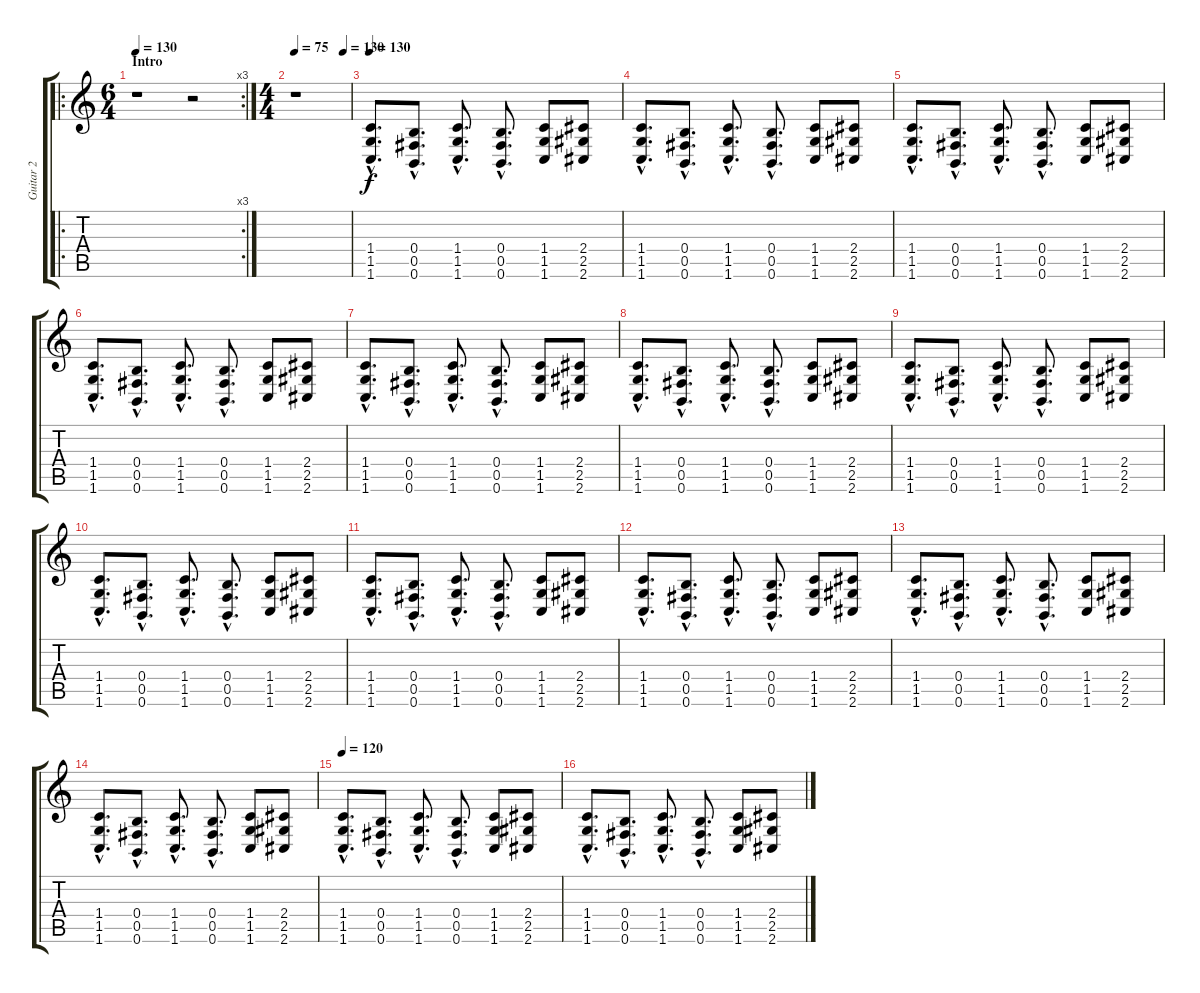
\track ("Guitar 2" "Guitar 2") {instrument distortionguitar}
\staff {score tabs}
\tuning (Db4 Ab3 E3 B2 Gb2 B1) {hide}
\ro
\rc 3
\ts (6 4)
\section ("" "Intro")
\tempo 130
\tempo 100
\tempo 130
\clef g2
\ks c
r.1{dy f instrument distortionguitar} r.2 |
\ts (4 4)
\tempo 75
\tempo (130 0.875)
r.1 |
\tempo 130
(1.4{hac} 1.5{hac} 1.6{hac}).8{d} (0.4{hac} 0.5{hac} 0.6{hac}).8{d} (1.4{hac} 1.5{hac} 1.6{hac}).8{d} (0.4{hac} 0.5{hac} 0.6{hac}).8{d} (1.4 1.5 1.6).8 (2.4 2.5 2.6).8 |
(1.4{hac} 1.5{hac} 1.6{hac}).8{d} (0.4{hac} 0.5{hac} 0.6{hac}).8{d} (1.4{hac} 1.5{hac} 1.6{hac}).8{d} (0.4{hac} 0.5{hac} 0.6{hac}).8{d} (1.4 1.5 1.6).8 (2.4 2.5 2.6).8 |
(1.4{hac} 1.5{hac} 1.6{hac}).8{d} (0.4{hac} 0.5{hac} 0.6{hac}).8{d} (1.4{hac} 1.5{hac} 1.6{hac}).8{d} (0.4{hac} 0.5{hac} 0.6{hac}).8{d} (1.4 1.5 1.6).8 (2.4 2.5 2.6).8 |
(1.4{hac} 1.5{hac} 1.6{hac}).8{d} (0.4{hac} 0.5{hac} 0.6{hac}).8{d} (1.4{hac} 1.5{hac} 1.6{hac}).8{d} (0.4{hac} 0.5{hac} 0.6{hac}).8{d} (1.4 1.5 1.6).8 (2.4 2.5 2.6).8 |
(1.4{hac} 1.5{hac} 1.6{hac}).8{d} (0.4{hac} 0.5{hac} 0.6{hac}).8{d} (1.4{hac} 1.5{hac} 1.6{hac}).8{d} (0.4{hac} 0.5{hac} 0.6{hac}).8{d} (1.4 1.5 1.6).8 (2.4 2.5 2.6).8 |
(1.4{hac} 1.5{hac} 1.6{hac}).8{d} (0.4{hac} 0.5{hac} 0.6{hac}).8{d} (1.4{hac} 1.5{hac} 1.6{hac}).8{d} (0.4{hac} 0.5{hac} 0.6{hac}).8{d} (1.4 1.5 1.6).8 (2.4 2.5 2.6).8 |
(1.4{hac} 1.5{hac} 1.6{hac}).8{d} (0.4{hac} 0.5{hac} 0.6{hac}).8{d} (1.4{hac} 1.5{hac} 1.6{hac}).8{d} (0.4{hac} 0.5{hac} 0.6{hac}).8{d} (1.4 1.5 1.6).8 (2.4 2.5 2.6).8 |
(1.4{hac} 1.5{hac} 1.6{hac}).8{d} (0.4{hac} 0.5{hac} 0.6{hac}).8{d} (1.4{hac} 1.5{hac} 1.6{hac}).8{d} (0.4{hac} 0.5{hac} 0.6{hac}).8{d} (1.4 1.5 1.6).8 (2.4 2.5 2.6).8 |
(1.4{hac} 1.5{hac} 1.6{hac}).8{d} (0.4{hac} 0.5{hac} 0.6{hac}).8{d} (1.4{hac} 1.5{hac} 1.6{hac}).8{d} (0.4{hac} 0.5{hac} 0.6{hac}).8{d} (1.4 1.5 1.6).8 (2.4 2.5 2.6).8 |
(1.4{hac} 1.5{hac} 1.6{hac}).8{d} (0.4{hac} 0.5{hac} 0.6{hac}).8{d} (1.4{hac} 1.5{hac} 1.6{hac}).8{d} (0.4{hac} 0.5{hac} 0.6{hac}).8{d} (1.4 1.5 1.6).8 (2.4 2.5 2.6).8 |
(1.4{hac} 1.5{hac} 1.6{hac}).8{d} (0.4{hac} 0.5{hac} 0.6{hac}).8{d} (1.4{hac} 1.5{hac} 1.6{hac}).8{d} (0.4{hac} 0.5{hac} 0.6{hac}).8{d} (1.4 1.5 1.6).8 (2.4 2.5 2.6).8 |
(1.4{hac} 1.5{hac} 1.6{hac}).8{d} (0.4{hac} 0.5{hac} 0.6{hac}).8{d} (1.4{hac} 1.5{hac} 1.6{hac}).8{d} (0.4{hac} 0.5{hac} 0.6{hac}).8{d} (1.4 1.5 1.6).8 (2.4 2.5 2.6).8 |
\tempo 120
(1.4{hac} 1.5{hac} 1.6{hac}).8{d} (0.4{hac} 0.5{hac} 0.6{hac}).8{d} (1.4{hac} 1.5{hac} 1.6{hac}).8{d} (0.4{hac} 0.5{hac} 0.6{hac}).8{d} (1.4 1.5 1.6).8 (2.4 2.5 2.6).8 |
(1.4{hac} 1.5{hac} 1.6{hac}).8{d} (0.4{hac} 0.5{hac} 0.6{hac}).8{d} (1.4{hac} 1.5{hac} 1.6{hac}).8{d} (0.4{hac} 0.5{hac} 0.6{hac}).8{d} (1.4 1.5 1.6).8 (2.4 2.5 2.6).8
